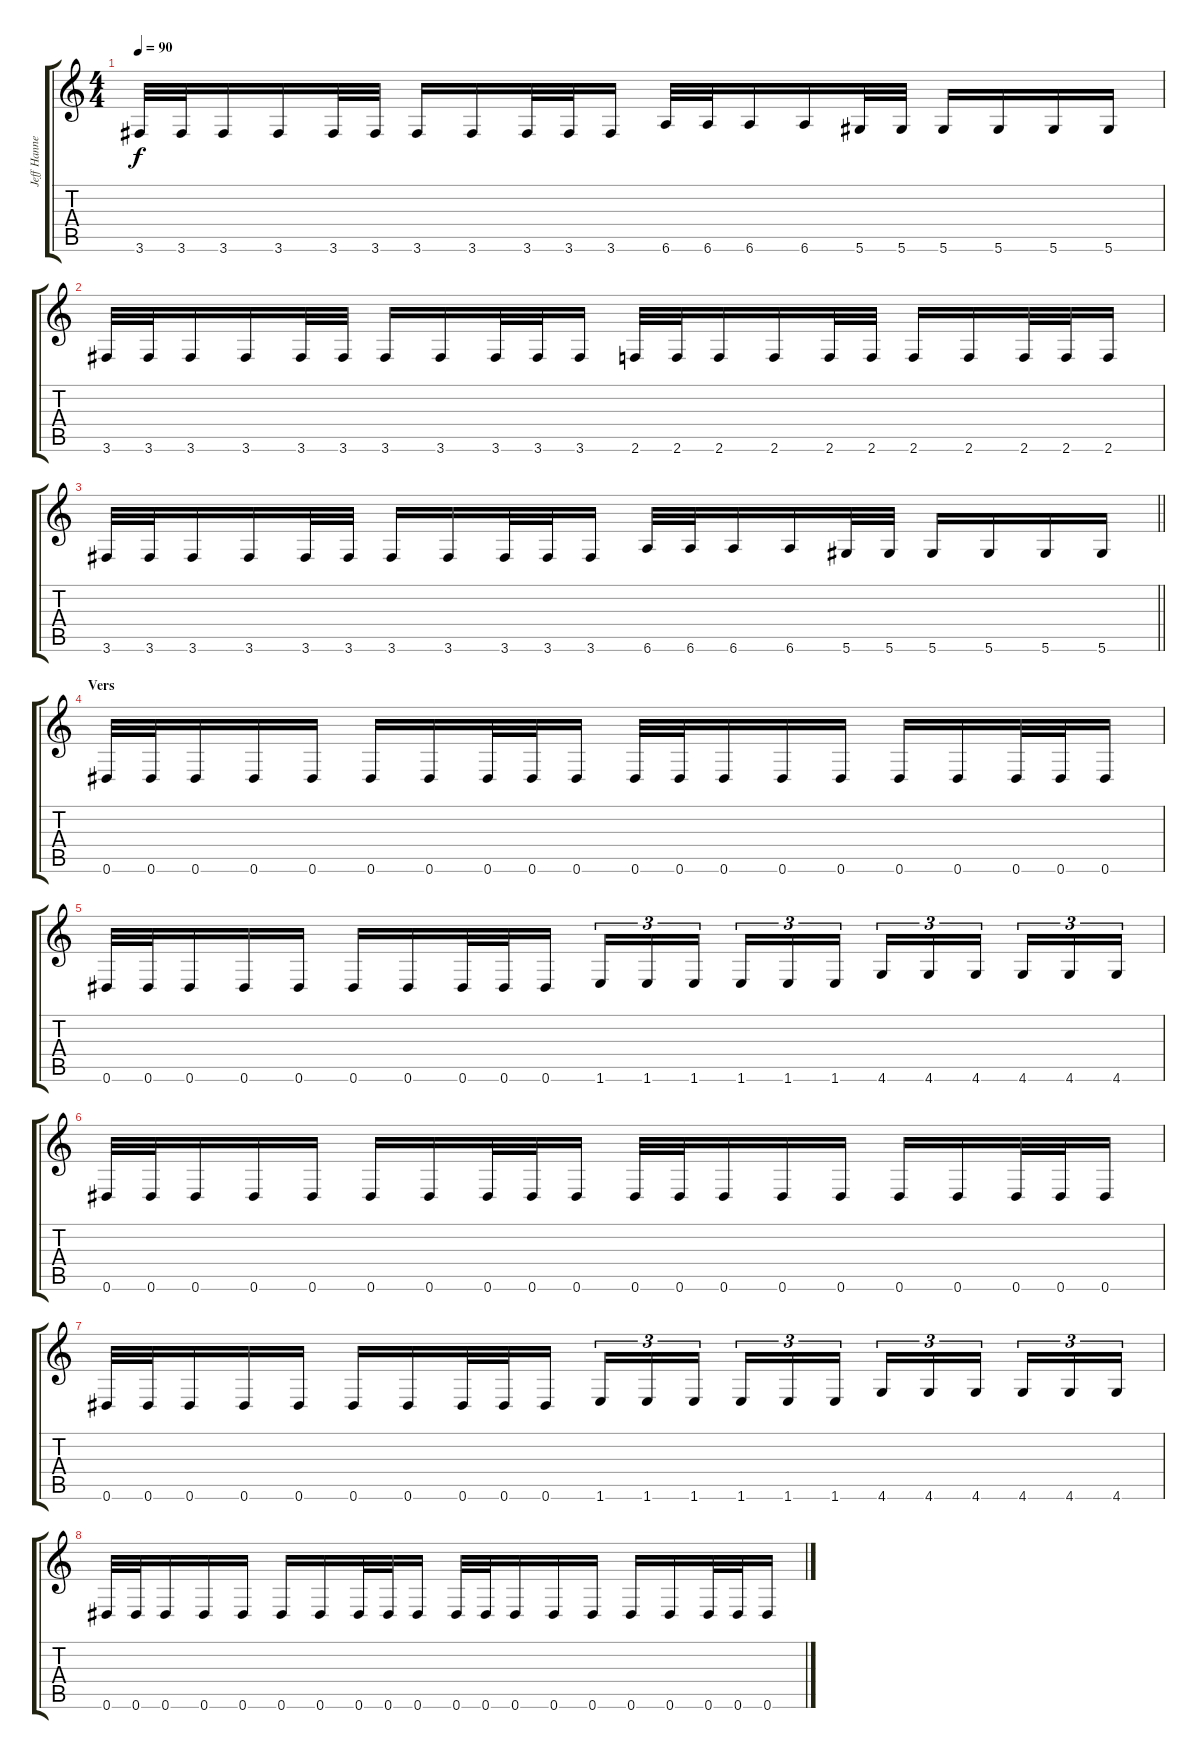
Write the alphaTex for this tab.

\track ("Jeff Hanneman" "Jeff Hanne") {instrument overdrivenguitar}
\staff {score tabs}
\tuning (Eb4 Bb3 Gb3 Db3 Ab2 Eb2) {hide}
\ts (4 4)
\tempo 90
\clef g2
\ks c
3.6.32{dy f} 3.6.32 3.6.16 3.6.16 3.6.32 3.6.32 3.6.16 3.6.16 3.6.32 3.6.32 3.6.16 6.6.32 6.6.32 6.6.16 6.6.16 5.6.32 5.6.32 5.6.16 5.6.16 5.6.16 5.6.16 |
3.6.32 3.6.32 3.6.16 3.6.16 3.6.32 3.6.32 3.6.16 3.6.16 3.6.32 3.6.32 3.6.16 2.6.32 2.6.32 2.6.16 2.6.16 2.6.32 2.6.32 2.6.16 2.6.16 2.6.32 2.6.32 2.6.16 |
\barLineRight lightlight
3.6.32 3.6.32 3.6.16 3.6.16 3.6.32 3.6.32 3.6.16 3.6.16 3.6.32 3.6.32 3.6.16 6.6.32 6.6.32 6.6.16 6.6.16 5.6.32 5.6.32 5.6.16 5.6.16 5.6.16 5.6.16 |
\section ("" "Vers")
0.6.32{volume 16} 0.6.32 0.6.16 0.6.16 0.6.16 0.6.16 0.6.16 0.6.32 0.6.32 0.6.16 0.6.32 0.6.32 0.6.16 0.6.16 0.6.16 0.6.16 0.6.16 0.6.32 0.6.32 0.6.16 |
0.6.32 0.6.32 0.6.16 0.6.16 0.6.16 0.6.16 0.6.16 0.6.32 0.6.32 0.6.16 1.6.16{tu (3 2)} 1.6.16{tu (3 2)} 1.6.16{tu (3 2) beam splitsecondary} 1.6.16{tu (3 2)} 1.6.16{tu (3 2)} 1.6.16{tu (3 2)} 4.6.16{tu (3 2)} 4.6.16{tu (3 2)} 4.6.16{tu (3 2) beam splitsecondary} 4.6.16{tu (3 2)} 4.6.16{tu (3 2)} 4.6.16{tu (3 2)} |
0.6.32 0.6.32 0.6.16 0.6.16 0.6.16 0.6.16 0.6.16 0.6.32 0.6.32 0.6.16 0.6.32 0.6.32 0.6.16 0.6.16 0.6.16 0.6.16 0.6.16 0.6.32 0.6.32 0.6.16 |
0.6.32 0.6.32 0.6.16 0.6.16 0.6.16 0.6.16 0.6.16 0.6.32 0.6.32 0.6.16 1.6.16{tu (3 2)} 1.6.16{tu (3 2)} 1.6.16{tu (3 2) beam splitsecondary} 1.6.16{tu (3 2)} 1.6.16{tu (3 2)} 1.6.16{tu (3 2)} 4.6.16{tu (3 2)} 4.6.16{tu (3 2)} 4.6.16{tu (3 2) beam splitsecondary} 4.6.16{tu (3 2)} 4.6.16{tu (3 2)} 4.6.16{tu (3 2)} |
0.6.32 0.6.32 0.6.16 0.6.16 0.6.16 0.6.16 0.6.16 0.6.32 0.6.32 0.6.16 0.6.32 0.6.32 0.6.16 0.6.16 0.6.16 0.6.16 0.6.16 0.6.32 0.6.32 0.6.16
